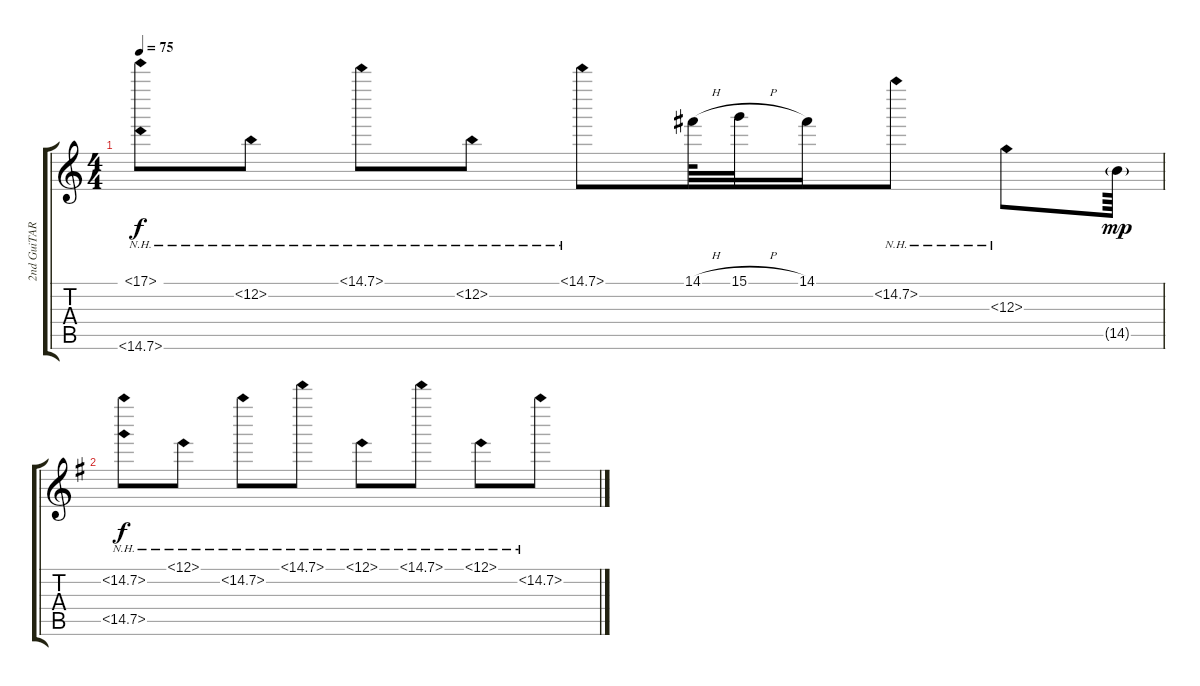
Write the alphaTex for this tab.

\track ("2nd GuiTAR" "2nd GuiTAR") {instrument distortionguitar}
\staff {score tabs}
\tuning (E4 B3 G3 D3 A2 E2) {hide}
\ts (4 4)
\tempo 75
\clef g2
\ks c
(17.1{nh} 15.6{nh}).8{dy f} 12.2{nh}.8 14.1{nh}.8 12.2{nh}.8 15.1{nh}.8 14.1{h}.64 15.1{h}.32 14.1.16 15.2{nh}.8 12.3{nh}.8 14.5{g}.64{dy mp} |
\ks eminor
(15.2{nh} 14.5{nh}).8{dy f} 12.1{nh}.8 15.2{nh}.8 14.1{nh}.8 12.1{nh}.8 14.1{nh}.8 12.1{nh}.8 15.2{nh}.8
